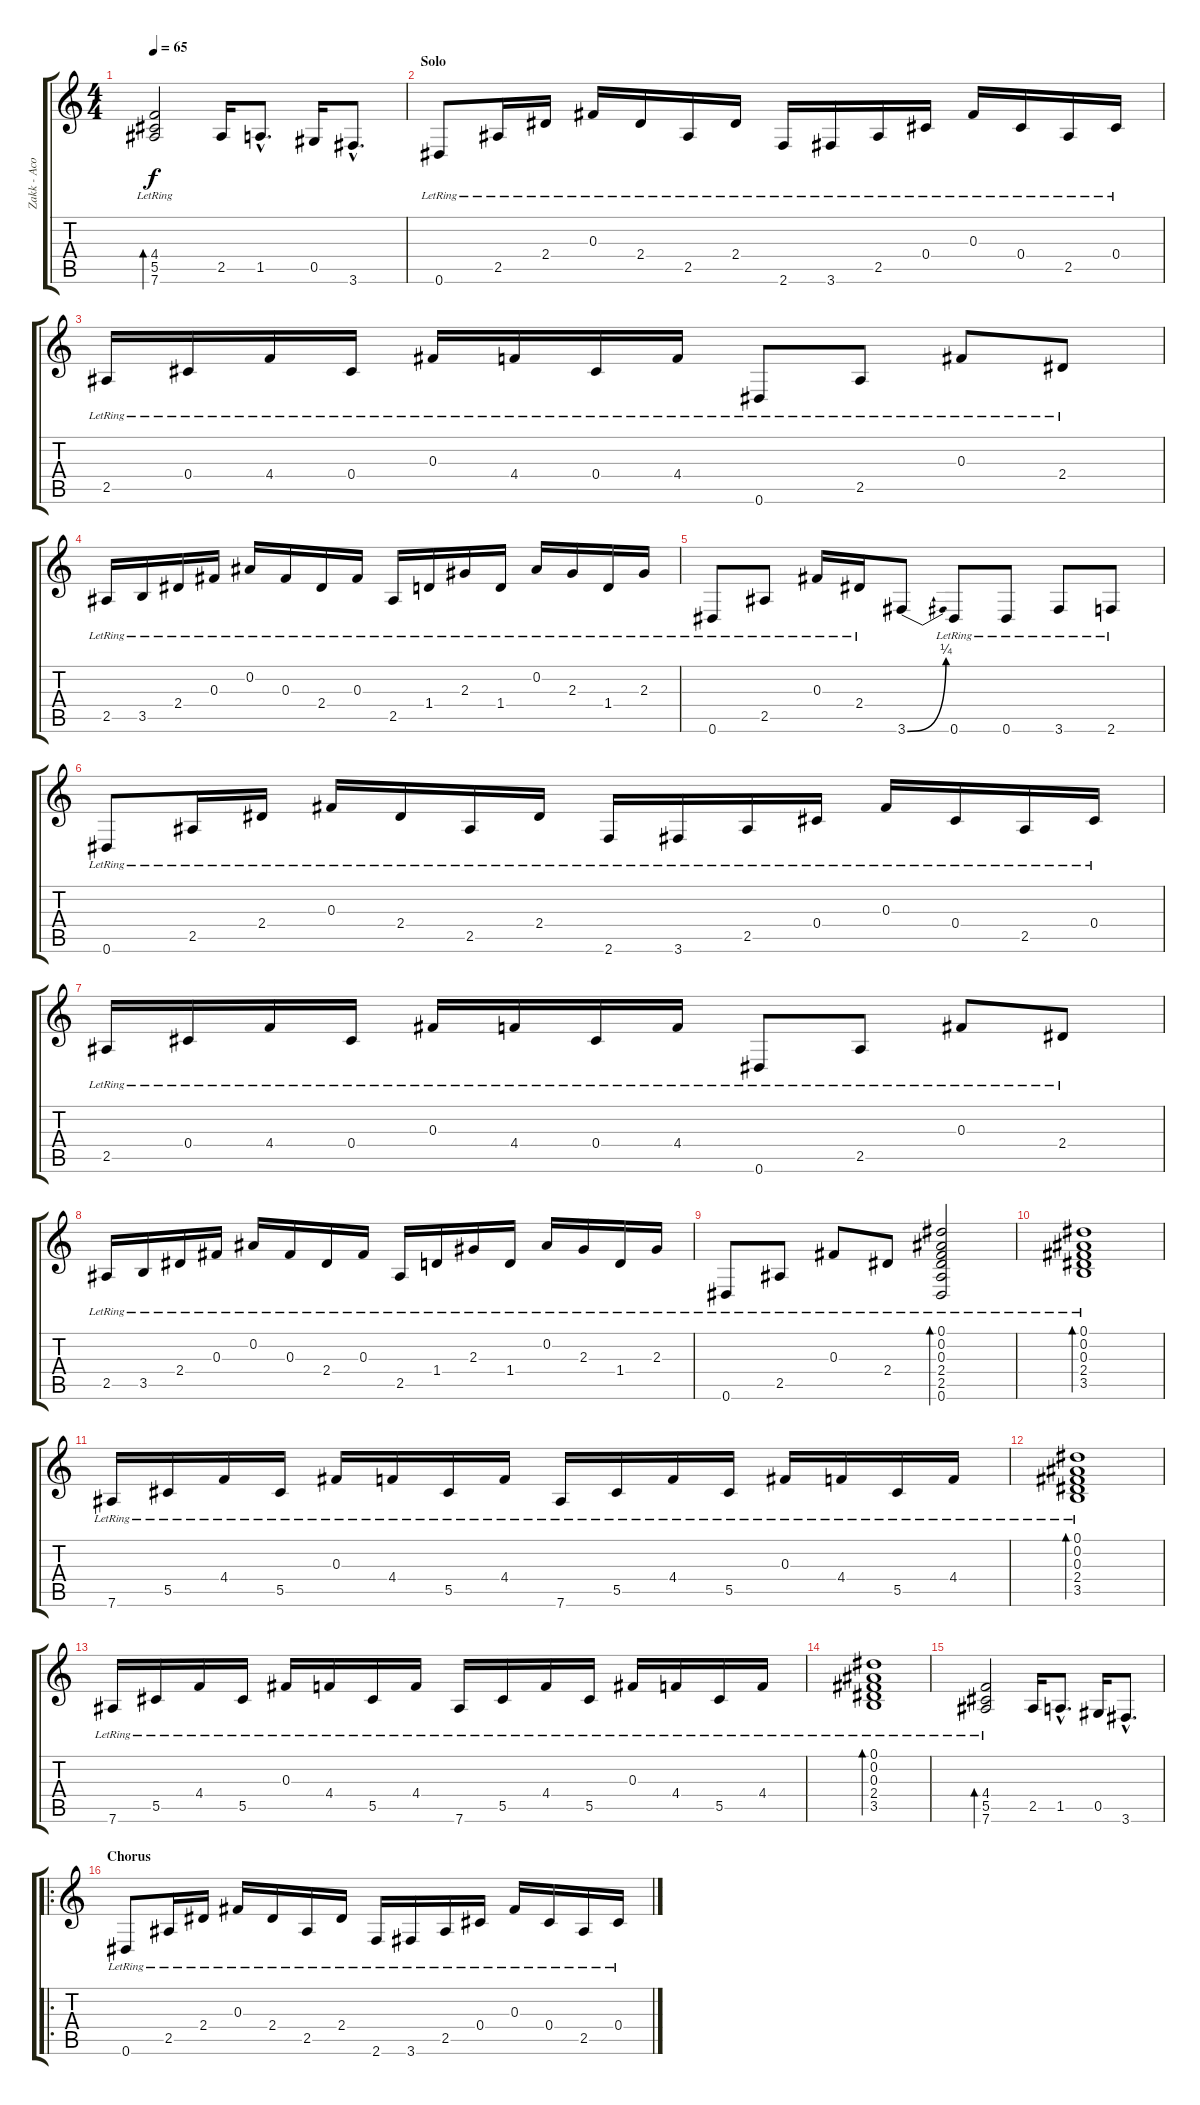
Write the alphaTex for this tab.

\track ("Zakk - Acoustic" "Zakk - Aco") {instrument electricguitarclean}
\staff {score tabs}
\tuning (Eb4 Bb3 Gb3 Db3 Ab2 Eb2) {hide}
\ts (4 4)
\tempo 65
\clef g2
\ks c
(4.4{lr} 5.5{lr} 7.6{lr}).2{bd 60 dy f} 2.5.16 1.5{hac}.8{d} 0.5.16 3.6{hac}.8{d} |
\section ("" "Solo")
0.6{lr}.8 2.5{lr}.16 2.4{lr}.16 0.3{lr}.16 2.4{lr}.16 2.5{lr}.16 2.4{lr}.16 2.6{lr}.16 3.6{lr}.16 2.5{lr}.16 0.4{lr}.16 0.3{lr}.16 0.4{lr}.16 2.5{lr}.16 0.4{lr}.16 |
2.5{lr}.16 0.4{lr}.16 4.4{lr}.16 0.4{lr}.16 0.3{lr}.16 4.4{lr}.16 0.4{lr}.16 4.4{lr}.16 0.6{lr}.8 2.5{lr}.8 0.3{lr}.8 2.4{lr}.8 |
2.5{lr}.16 3.5{lr}.16 2.4{lr}.16 0.3{lr}.16 0.2{lr}.16 0.3{lr}.16 2.4{lr}.16 0.3{lr}.16 2.5{lr}.16 1.4{lr}.16 2.3{lr}.16 1.4{lr}.16 0.2{lr}.16 2.3{lr}.16 1.4{lr}.16 2.3{lr}.16 |
0.6{lr}.8 2.5{lr}.8 0.3{lr}.16 2.4{lr}.16 3.6{be (bend 0 0 60 1)}.8 0.6{lr}.8 0.6{lr}.8 3.6{lr}.8 2.6{lr}.8 |
0.6{lr}.8 2.5{lr}.16 2.4{lr}.16 0.3{lr}.16 2.4{lr}.16 2.5{lr}.16 2.4{lr}.16 2.6{lr}.16 3.6{lr}.16 2.5{lr}.16 0.4{lr}.16 0.3{lr}.16 0.4{lr}.16 2.5{lr}.16 0.4{lr}.16 |
2.5{lr}.16 0.4{lr}.16 4.4{lr}.16 0.4{lr}.16 0.3{lr}.16 4.4{lr}.16 0.4{lr}.16 4.4{lr}.16 0.6{lr}.8 2.5{lr}.8 0.3{lr}.8 2.4{lr}.8 |
2.5{lr}.16 3.5{lr}.16 2.4{lr}.16 0.3{lr}.16 0.2{lr}.16 0.3{lr}.16 2.4{lr}.16 0.3{lr}.16 2.5{lr}.16 1.4{lr}.16 2.3{lr}.16 1.4{lr}.16 0.2{lr}.16 2.3{lr}.16 1.4{lr}.16 2.3{lr}.16 |
0.6{lr}.8 2.5{lr}.8 0.3{lr}.8 2.4{lr}.8 (0.1{lr} 0.2{lr} 0.3{lr} 2.4{lr} 2.5 0.6{lr}).2{bd 60} |
(0.1{lr} 0.2{lr} 0.3{lr} 2.4{lr} 3.5{lr}).1{bd 60} |
7.6{lr}.16 5.5{lr}.16 4.4{lr}.16 5.5{lr}.16 0.3{lr}.16 4.4{lr}.16 5.5{lr}.16 4.4{lr}.16 7.6{lr}.16 5.5{lr}.16 4.4{lr}.16 5.5{lr}.16 0.3{lr}.16 4.4{lr}.16 5.5{lr}.16 4.4{lr}.16 |
(0.1 0.2 0.3{lr} 2.4{lr} 3.5{lr}).1{bd 60} |
7.6{lr}.16 5.5{lr}.16 4.4{lr}.16 5.5{lr}.16 0.3{lr}.16 4.4{lr}.16 5.5{lr}.16 4.4{lr}.16 7.6{lr}.16 5.5{lr}.16 4.4{lr}.16 5.5{lr}.16 0.3{lr}.16 4.4{lr}.16 5.5{lr}.16 4.4{lr}.16 |
(0.1{lr} 0.2{lr} 0.3{lr} 2.4{lr} 3.5{lr}).1{bd 60} |
(4.4{lr} 5.5{lr} 7.6{lr}).2{bd 60} 2.5.16 1.5{hac}.8{d} 0.5.16 3.6{hac}.8{d} |
\ro
\section ("" "Chorus")
0.6{lr}.8 2.5{lr}.16 2.4{lr}.16 0.3{lr}.16 2.4{lr}.16 2.5{lr}.16 2.4{lr}.16 2.6{lr}.16 3.6{lr}.16 2.5{lr}.16 0.4{lr}.16 0.3{lr}.16 0.4{lr}.16 2.5{lr}.16 0.4{lr}.16
